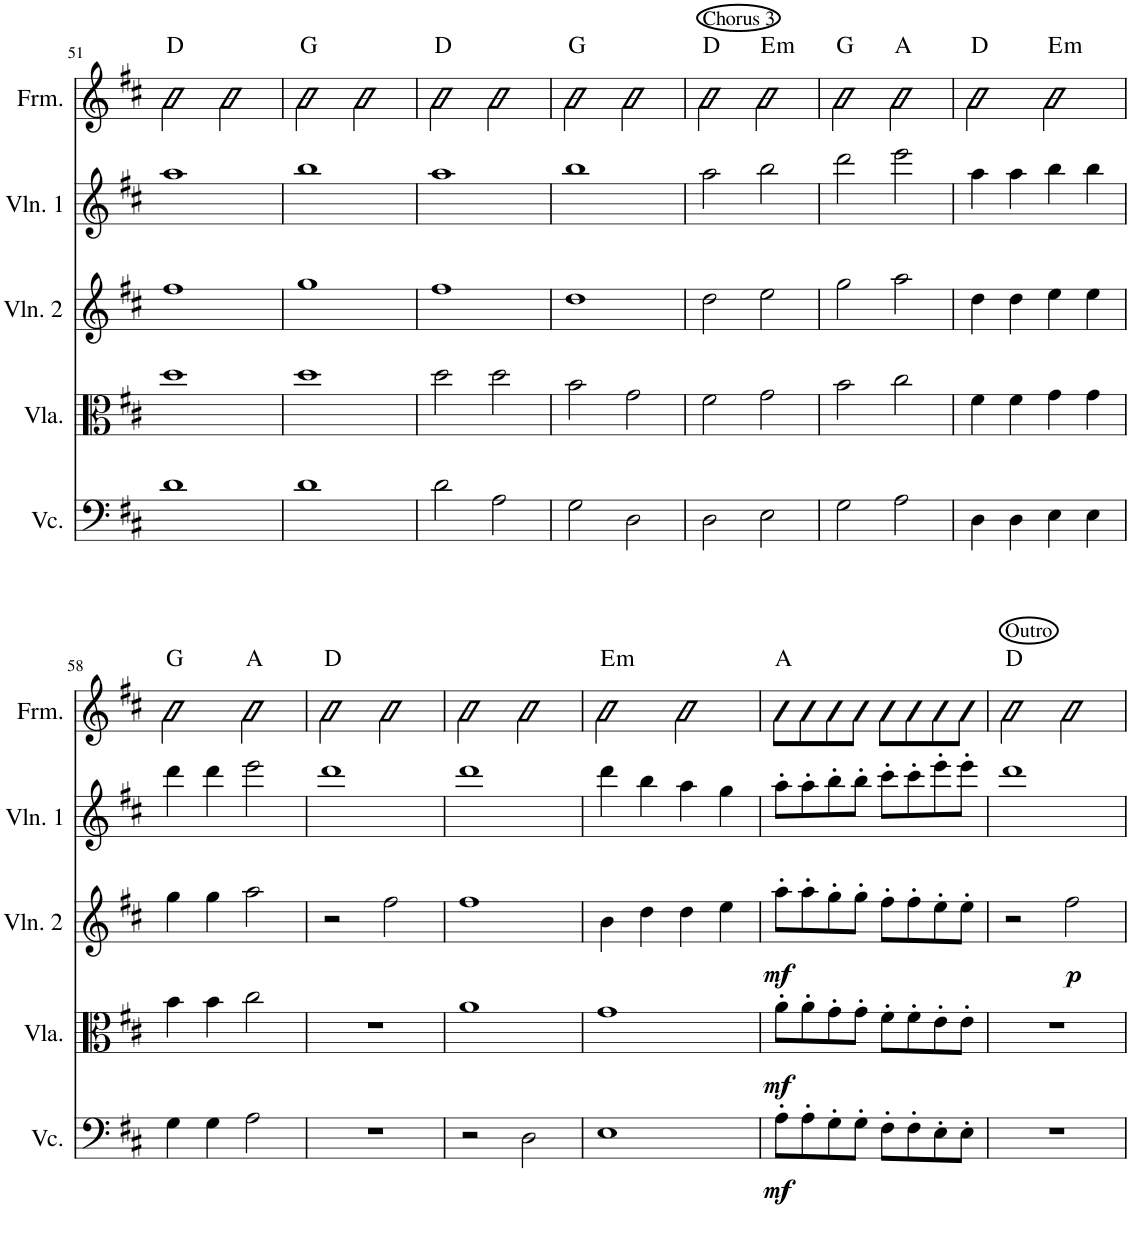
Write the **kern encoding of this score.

**kern	**dynam	**kern	**dynam	**kern	**dynam	**kern	**kern	**harte
*part5	*part5	*part4	*part4	*part3	*part3	*part2	*part1	*part1
*staff5	*staff5	*staff4	*staff4	*staff3	*staff3	*staff2	*staff1	*
*I"Violoncello	*	*I"Viola	*	*I"Violin 2	*	*I"Violin 1	*I"Form	*
*I'Vc.	*	*I'Vla.	*	*I'Vln. 2	*	*I'Vln. 1	*I'Frm.	*
!!LO:PB:g=z
*clefF4	*	*clefC3	*	*clefG2	*	*clefG2	*clefG2	*
*k[f#c#]	*	*k[f#c#]	*	*k[f#c#]	*	*k[f#c#]	*k[f#c#]	*
*M4/4	*	*M4/4	*	*M4/4	*	*M4/4	*M4/4	*
=51	=51	=51	=51	=51	=51	=51	=51	=51
1d	.	1dd	.	1ff#	.	1aa	2b\	D:maj
.	.	.	.	.	.	.	2b\	.
=52	=52	=52	=52	=52	=52	=52	=52	=52
1d	.	1dd	.	1gg	.	1bb	2b\	G:maj
.	.	.	.	.	.	.	2b\	.
=53	=53	=53	=53	=53	=53	=53	=53	=53
2d\	.	2dd\	.	1ff#	.	1aa	2b\	D:maj
2A\	.	2dd\	.	.	.	.	2b\	.
=54	=54	=54	=54	=54	=54	=54	=54	=54
2G\	.	2b\	.	1dd	.	1bb	2b\	G:maj
2D\	.	2g\	.	.	.	.	2b\	.
=55	=55	=55	=55	=55	=55	=55	=55	=55
!	!	!	!	!	!	!	!LO:TX:a:t=Chorus 3	!
2D\	.	2f#\	.	2dd\	.	2aa\	2b\	D:maj
!	!	!	!	!	!	!	!	!LO:H:kt=m
2E\	.	2g\	.	2ee\	.	2bb\	2b\	E:min
=56	=56	=56	=56	=56	=56	=56	=56	=56
2G\	.	2b\	.	2gg\	.	2ddd\	2b\	G:maj
2A\	.	2cc#\	.	2aa\	.	2eee\	2b\	A:maj
=57	=57	=57	=57	=57	=57	=57	=57	=57
4D\	.	4f#\	.	4dd\	.	4aa\	2b\	D:maj
4D\	.	4f#\	.	4dd\	.	4aa\	.	.
!	!	!	!	!	!	!	!	!LO:H:kt=m
4E\	.	4g\	.	4ee\	.	4bb\	2b\	E:min
4E\	.	4g\	.	4ee\	.	4bb\	.	.
!!LO:LB:g=z
=58	=58	=58	=58	=58	=58	=58	=58	=58
4G\	.	4b\	.	4gg\	.	4ddd\	2b\	G:maj
4G\	.	4b\	.	4gg\	.	4ddd\	.	.
2A\	.	2cc#\	.	2aa\	.	2eee\	2b\	A:maj
=59	=59	=59	=59	=59	=59	=59	=59	=59
1r	.	1r	.	2r	.	1ddd	2b\	D:maj
.	.	.	.	2ff#\	.	.	2b\	.
=60	=60	=60	=60	=60	=60	=60	=60	=60
2r	.	1a	.	1ff#	.	1ddd	2b\	.
2D\	.	.	.	.	.	.	2b\	.
=61	=61	=61	=61	=61	=61	=61	=61	=61
!	!	!	!	!	!	!	!	!LO:H:kt=m
1E	.	1g	.	4b\	.	4ddd\	2b\	E:min
.	.	.	.	4dd\	.	4bb\	.	.
.	.	.	.	4dd\	.	4aa\	2b\	.
.	.	.	.	4ee\	.	4gg\	.	.
=62	=62	=62	=62	=62	=62	=62	=62	=62
!	!LO:DY:b	!	!LO:DY:b	!	!LO:DY:b	!	!	!
8A'\L	mf	8a'\L	mf	8aa'\L	mf	8aa'\L	8b\L	A:maj
8A'\	.	8a'\	.	8aa'\	.	8aa'\	8b\	.
8G'\	.	8g'\	.	8gg'\	.	8bb'\	8b\	.
8G'\J	.	8g'\J	.	8gg'\J	.	8bb'\J	8b\J	.
8F#'\L	.	8f#'\L	.	8ff#'\L	.	8ccc#'\L	8b\L	.
8F#'\	.	8f#'\	.	8ff#'\	.	8ccc#'\	8b\	.
8E'\	.	8e'\	.	8ee'\	.	8eee'\	8b\	.
8E'\J	.	8e'\J	.	8ee'\J	.	8eee'\J	8b\J	.
=63	=63	=63	=63	=63	=63	=63	=63	=63
!	!	!	!	!	!	!	!LO:TX:a:t=Outro	!
1r	.	1r	.	2r	.	1ddd	2b\	D:maj
!	!	!	!	!	!LO:DY:b	!	!	!
.	.	.	.	2ff#\	p	.	2b\	.
=	=	=	=	=	=	=	=	=
*-	*-	*-	*-	*-	*-	*-	*-	*-
